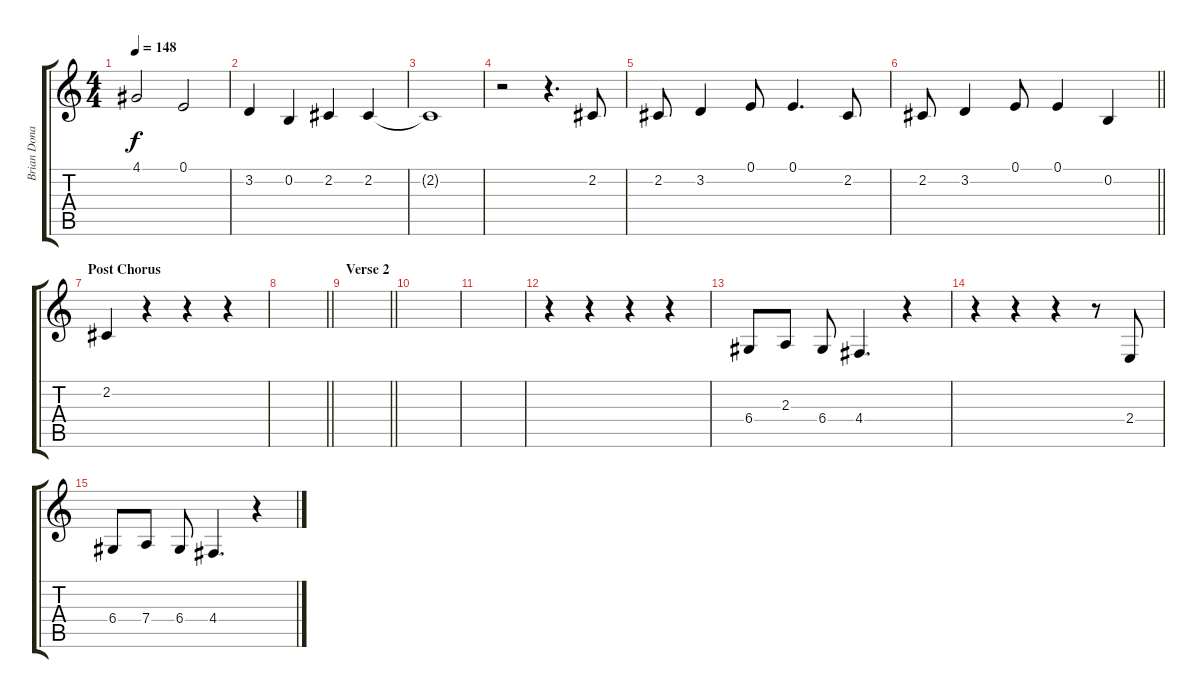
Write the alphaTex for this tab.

\track ("Brian Donahue (Backup Vocals/Harmonies" "Brian Dona") {instrument clarinet}
\staff {score tabs}
\tuning (E4 B3 G3 D3 A2 E2) {hide}
\ts (4 4)
\tempo 148
\clef g2
\ks c
4.1.2{dy f} 0.1.2 |
3.2.4 0.2.4 2.2.4 2.2.4 |
2.2{t}.1 |
r.2 r.4{d} 2.2.8 |
2.2.8 3.2.4 0.1.8 0.1.4{d} 2.2.8 |
\barLineRight lightlight
2.2.8 3.2.4 0.1.8 0.1.4 0.2.4 |
\section ("" "Post Chorus")
2.2.4 r.4 r.4 r.4 |
\barLineRight lightlight
|
\section ("" "Verse 2")
\barLineRight lightlight
|
|
|
r.4 r.4 r.4 r.4 |
6.4.8 2.3.8 6.4.8 4.4.4{d} r.4 |
r.4 r.4 r.4 r.8 2.4.8 |
6.4.8 7.4.8 6.4.8 4.4.4{d} r.4
